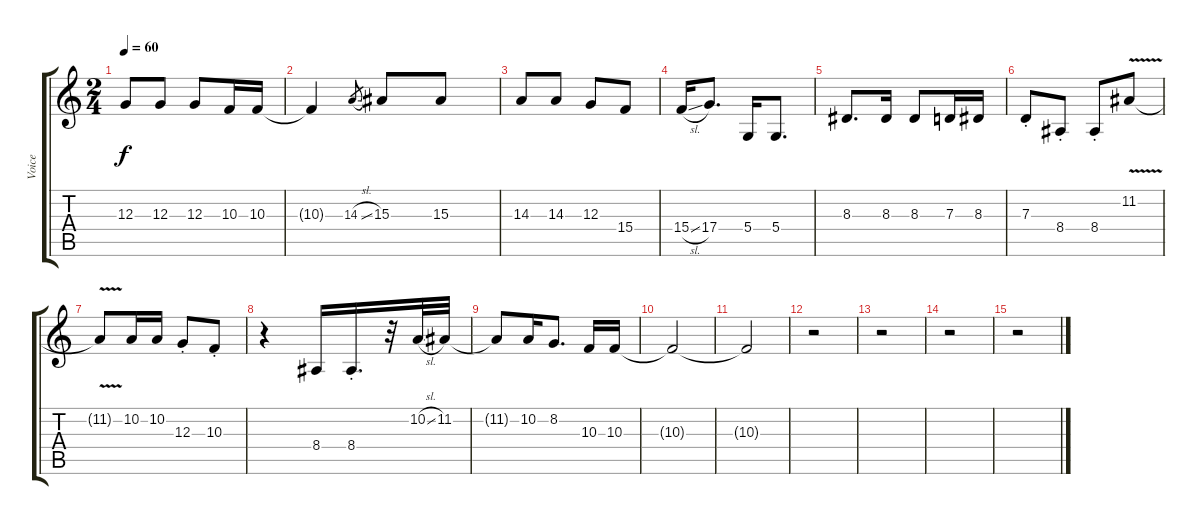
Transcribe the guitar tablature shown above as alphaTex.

\track ("Voice" "Voice") {instrument choiraahs}
\staff {score tabs}
\tuning (E4 B3 G3 D3 A2 E2) {hide}
\ts (2 4)
\tempo 60
\clef g2
\ks c
12.3{t}.8{dy f} 12.3.8 12.3.8 10.3.16 10.3.16 |
10.3{t}.4 14.3{sl}.8{gr} 15.3.8 15.3.8 |
14.3.8 14.3.8 12.3.8 15.4.8 |
15.4{sl}.16 17.4.8{d} 5.4.16 5.4.8{d} |
8.3.8{d} 8.3.16 8.3.8 7.3.16 8.3.16 |
7.3{st}.8 8.4{st}.8 8.4{st}.8 11.2{v}.8 |
11.2{t}.8 10.2.16 10.2.16 12.3{st}.8 10.3{st}.8 |
r.4 8.4.16 8.4{st}.16{d} r.32 10.2{sl}.32 11.2.32 |
11.2{t}.8 10.2.16 8.2.8{d} 10.3.16 10.3.16{volume 0} |
10.3{t}.2 |
10.3{t}.2 |
r.2 |
r.2 |
r.2 |
r.2
